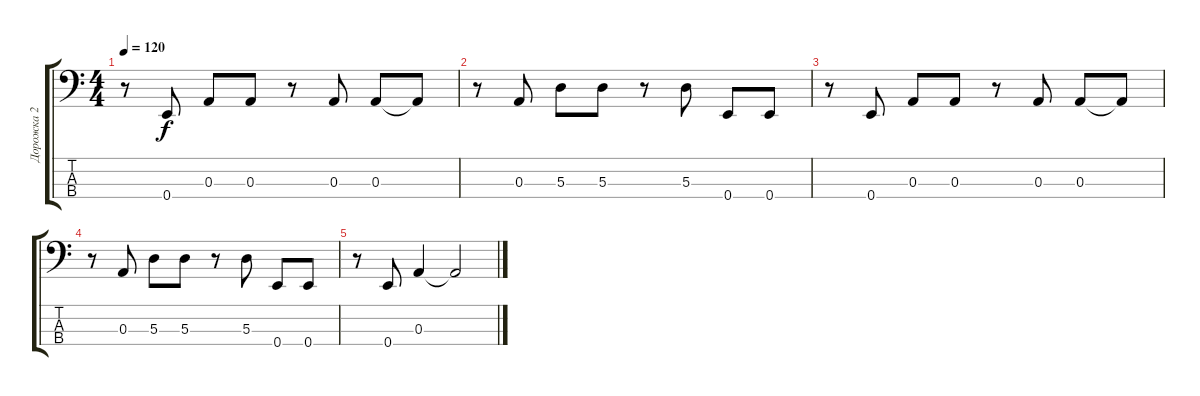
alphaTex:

\track ("Дорожка 2" "Дорожка 2") {instrument fretlessbass}
\staff {score tabs}
\tuning (G2 D2 A1 E1) {hide}
\ts (4 4)
\tempo 120
\clef f4
\ks c
r.8{dy f} 0.4.8 0.3.8 0.3.8 r.8 0.3.8 0.3.8 0.3{t}.8 |
r.8 0.3.8 5.3.8 5.3.8 r.8 5.3.8 0.4.8 0.4.8 |
r.8 0.4.8 0.3.8 0.3.8 r.8 0.3.8 0.3.8 0.3{t}.8 |
r.8 0.3.8 5.3.8 5.3.8 r.8 5.3.8 0.4.8 0.4.8 |
r.8 0.4.8 0.3.4 0.3{t}.2
